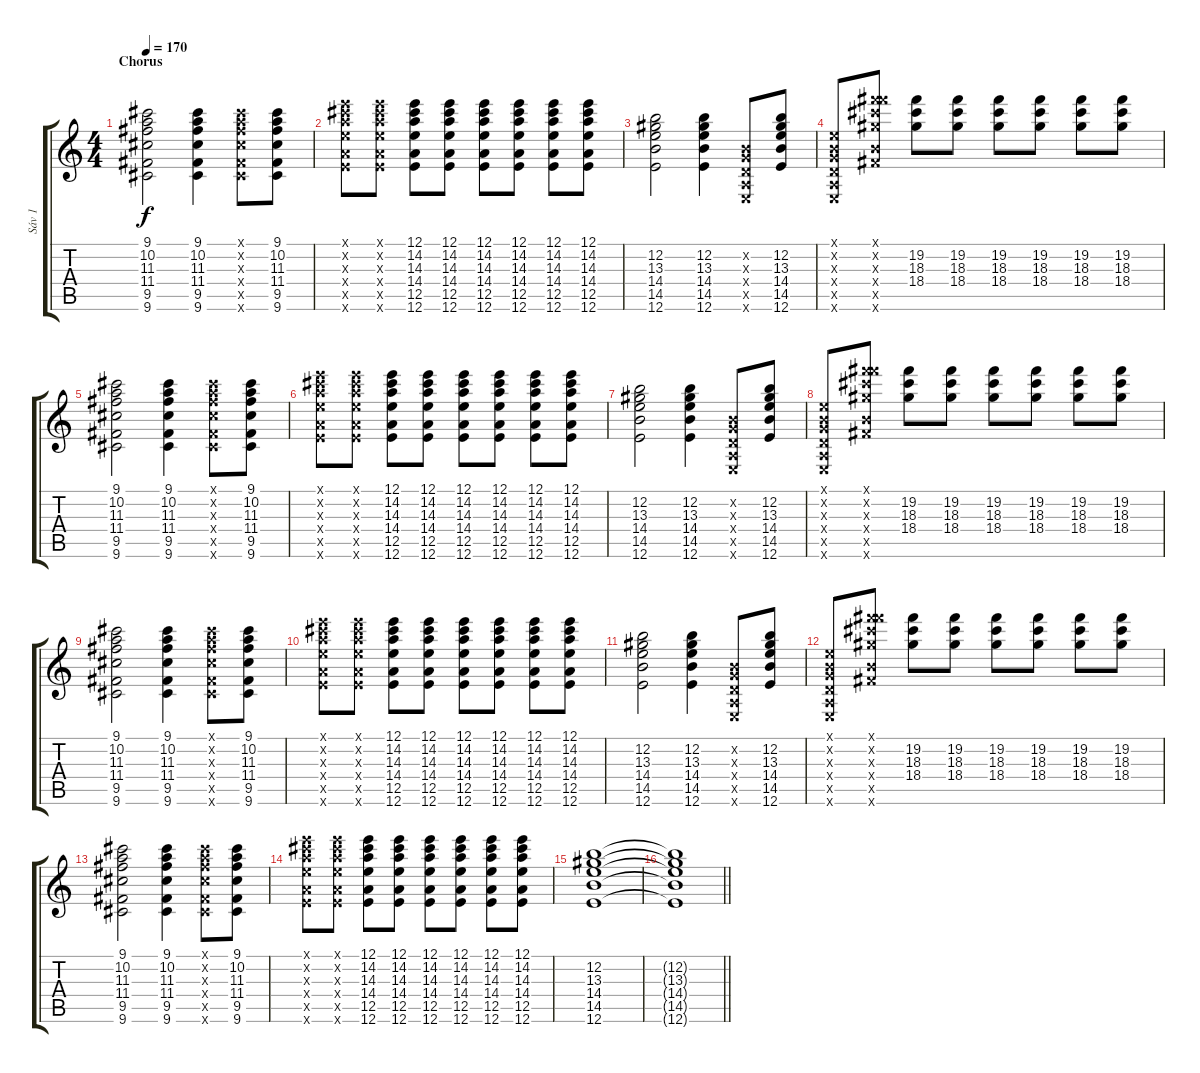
\track ("Sáv 1" "Sáv 1") {instrument acousticguitarsteel}
\staff {score tabs}
\tuning (E4 B3 G3 D3 A2 E2) {hide}
\ts (4 4)
\section ("" "Chorus")
\tempo 170
\clef g2
\ks c
(9.1 10.2 11.3 11.4 9.5 9.6).2{dy f} (9.1 10.2 11.3 11.4 9.5 9.6).4 (9.1{x} 10.2{x} 11.3{x} 11.4{x} 9.5{x} 9.6{x}).8 (9.1 10.2 11.3 11.4 9.5 9.6).8 |
(12.1{x} 14.2{x} 14.3{x} 14.4{x} 12.5{x} 12.6{x}).8 (12.1{x} 14.2{x} 14.3{x} 14.4{x} 12.5{x} 12.6{x}).8 (12.1 14.2 14.3 14.4 12.5 12.6).8 (12.1 14.2 14.3 14.4 12.5 12.6).8 (12.1 14.2 14.3 14.4 12.5 12.6).8 (12.1 14.2 14.3 14.4 12.5 12.6).8 (12.1 14.2 14.3 14.4 12.5 12.6).8 (12.1 14.2 14.3 14.4 12.5 12.6).8 |
(12.2 13.3 14.4 14.5 12.6).2 (12.2 13.3 14.4 14.5 12.6).4 (0.2{x} 0.3{x} 0.4{x} 0.5{x} 0.6{x}).8 (12.2 13.3 14.4 14.5 12.6).8 |
(0.1{x} 0.2{x} 0.3{x} 0.4{x} 0.5{x} 0.6{x}).8 (14.1{x} 19.2{x} 18.3{x} 18.4{x} 14.5{x} 14.6{x}).8 (19.2 18.3 18.4).8 (19.2 18.3 18.4).8 (19.2 18.3 18.4).8 (19.2 18.3 18.4).8 (19.2 18.3 18.4).8 (19.2 18.3 18.4).8 |
(9.1 10.2 11.3 11.4 9.5 9.6).2 (9.1 10.2 11.3 11.4 9.5 9.6).4 (9.1{x} 10.2{x} 11.3{x} 11.4{x} 9.5{x} 9.6{x}).8 (9.1 10.2 11.3 11.4 9.5 9.6).8 |
(12.1{x} 14.2{x} 14.3{x} 14.4{x} 12.5{x} 12.6{x}).8 (12.1{x} 14.2{x} 14.3{x} 14.4{x} 12.5{x} 12.6{x}).8 (12.1 14.2 14.3 14.4 12.5 12.6).8 (12.1 14.2 14.3 14.4 12.5 12.6).8 (12.1 14.2 14.3 14.4 12.5 12.6).8 (12.1 14.2 14.3 14.4 12.5 12.6).8 (12.1 14.2 14.3 14.4 12.5 12.6).8 (12.1 14.2 14.3 14.4 12.5 12.6).8 |
(12.2 13.3 14.4 14.5 12.6).2 (12.2 13.3 14.4 14.5 12.6).4 (0.2{x} 0.3{x} 0.4{x} 0.5{x} 0.6{x}).8 (12.2 13.3 14.4 14.5 12.6).8 |
(0.1{x} 0.2{x} 0.3{x} 0.4{x} 0.5{x} 0.6{x}).8 (14.1{x} 19.2{x} 18.3{x} 18.4{x} 14.5{x} 14.6{x}).8 (19.2 18.3 18.4).8 (19.2 18.3 18.4).8 (19.2 18.3 18.4).8 (19.2 18.3 18.4).8 (19.2 18.3 18.4).8 (19.2 18.3 18.4).8 |
(9.1 10.2 11.3 11.4 9.5 9.6).2 (9.1 10.2 11.3 11.4 9.5 9.6).4 (9.1{x} 10.2{x} 11.3{x} 11.4{x} 9.5{x} 9.6{x}).8 (9.1 10.2 11.3 11.4 9.5 9.6).8 |
(12.1{x} 14.2{x} 14.3{x} 14.4{x} 12.5{x} 12.6{x}).8 (12.1{x} 14.2{x} 14.3{x} 14.4{x} 12.5{x} 12.6{x}).8 (12.1 14.2 14.3 14.4 12.5 12.6).8 (12.1 14.2 14.3 14.4 12.5 12.6).8 (12.1 14.2 14.3 14.4 12.5 12.6).8 (12.1 14.2 14.3 14.4 12.5 12.6).8 (12.1 14.2 14.3 14.4 12.5 12.6).8 (12.1 14.2 14.3 14.4 12.5 12.6).8 |
(12.2 13.3 14.4 14.5 12.6).2 (12.2 13.3 14.4 14.5 12.6).4 (0.2{x} 0.3{x} 0.4{x} 0.5{x} 0.6{x}).8 (12.2 13.3 14.4 14.5 12.6).8 |
(0.1{x} 0.2{x} 0.3{x} 0.4{x} 0.5{x} 0.6{x}).8 (14.1{x} 19.2{x} 18.3{x} 18.4{x} 14.5{x} 14.6{x}).8 (19.2 18.3 18.4).8 (19.2 18.3 18.4).8 (19.2 18.3 18.4).8 (19.2 18.3 18.4).8 (19.2 18.3 18.4).8 (19.2 18.3 18.4).8 |
(9.1 10.2 11.3 11.4 9.5 9.6).2 (9.1 10.2 11.3 11.4 9.5 9.6).4 (9.1{x} 10.2{x} 11.3{x} 11.4{x} 9.5{x} 9.6{x}).8 (9.1 10.2 11.3 11.4 9.5 9.6).8 |
(12.1{x} 14.2{x} 14.3{x} 14.4{x} 12.5{x} 12.6{x}).8 (12.1{x} 14.2{x} 14.3{x} 14.4{x} 12.5{x} 12.6{x}).8 (12.1 14.2 14.3 14.4 12.5 12.6).8 (12.1 14.2 14.3 14.4 12.5 12.6).8 (12.1 14.2 14.3 14.4 12.5 12.6).8 (12.1 14.2 14.3 14.4 12.5 12.6).8 (12.1 14.2 14.3 14.4 12.5 12.6).8 (12.1 14.2 14.3 14.4 12.5 12.6).8 |
(12.2 13.3 14.4 14.5 12.6).1 |
\barLineRight lightlight
(12.2{t} 13.3{t} 14.4{t} 14.5{t} 12.6{t}).1
